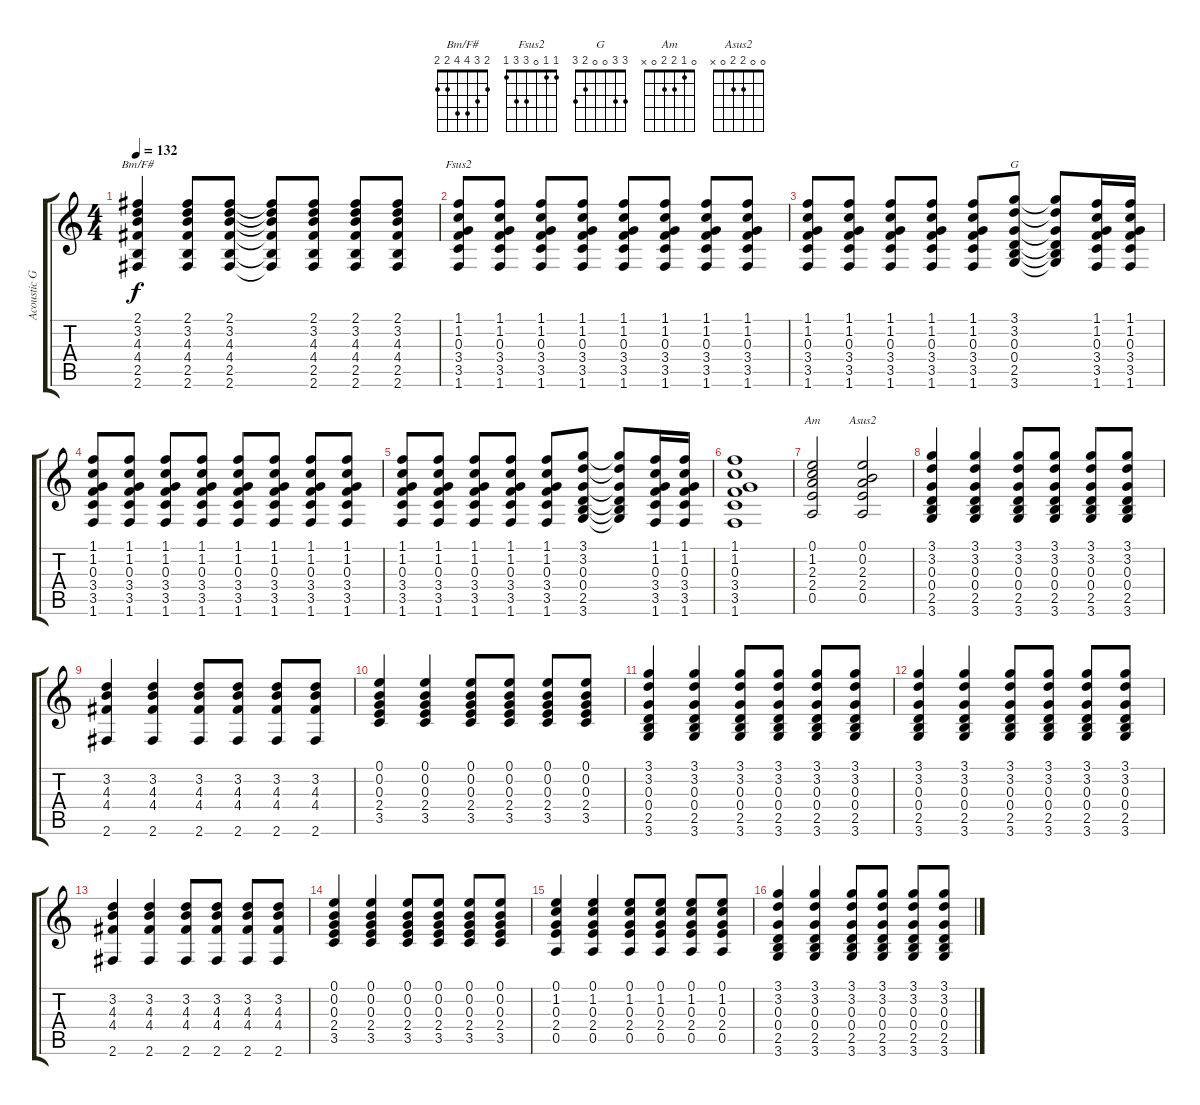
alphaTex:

\track ("Acoustic Guitar" "Acoustic G") {instrument acousticguitarsteel}
\staff {score tabs}
\tuning (E4 B3 G3 D3 A2 E2) {hide}
\chord ("Bm/F#" 2 3 4 4 2 2)
\chord ("Fsus2" 1 1 0 3 3 1)
\chord ("G" 3 3 0 0 2 3)
\chord ("Am" 0 1 2 2 0 x)
\chord ("Asus2" 0 0 2 2 0 x)
\ts (4 4)
\tempo 132
\clef g2
\ks c
(2.1 3.2 4.3 4.4 2.5 2.6).4{ch "Bm/F#" dy f} (2.1 3.2 4.3 4.4 2.5 2.6).8 (2.1 3.2 4.3 4.4 2.5 2.6).8 (2.1{t} 3.2{t} 4.3{t} 4.4{t} 2.5{t} 2.6{t}).8 (2.1 3.2 4.3 4.4 2.5 2.6).8 (2.1 3.2 4.3 4.4 2.5 2.6).8 (2.1 3.2 4.3 4.4 2.5 2.6).8 |
(1.1 1.2 0.3 3.4 3.5 1.6).8{ch "Fsus2"} (1.1 1.2 0.3 3.4 3.5 1.6).8 (1.1 1.2 0.3 3.4 3.5 1.6).8 (1.1 1.2 0.3 3.4 3.5 1.6).8 (1.1 1.2 0.3 3.4 3.5 1.6).8 (1.1 1.2 0.3 3.4 3.5 1.6).8 (1.1 1.2 0.3 3.4 3.5 1.6).8 (1.1 1.2 0.3 3.4 3.5 1.6).8 |
(1.1 1.2 0.3 3.4 3.5 1.6).8 (1.1 1.2 0.3 3.4 3.5 1.6).8 (1.1 1.2 0.3 3.4 3.5 1.6).8 (1.1 1.2 0.3 3.4 3.5 1.6).8 (1.1 1.2 0.3 3.4 3.5 1.6).8 (3.1 3.2 0.3 0.4 2.5 3.6).8{ch "G"} (3.1{t} 3.2{t} 0.3{t} 0.4{t} 2.5{t} 3.6{t}).8 (1.1 1.2 0.3 3.4 3.5 1.6).16 (1.1 1.2 0.3 3.4 3.5 1.6).16 |
(1.1 1.2 0.3 3.4 3.5 1.6).8 (1.1 1.2 0.3 3.4 3.5 1.6).8 (1.1 1.2 0.3 3.4 3.5 1.6).8 (1.1 1.2 0.3 3.4 3.5 1.6).8 (1.1 1.2 0.3 3.4 3.5 1.6).8 (1.1 1.2 0.3 3.4 3.5 1.6).8 (1.1 1.2 0.3 3.4 3.5 1.6).8 (1.1 1.2 0.3 3.4 3.5 1.6).8 |
(1.1 1.2 0.3 3.4 3.5 1.6).8 (1.1 1.2 0.3 3.4 3.5 1.6).8 (1.1 1.2 0.3 3.4 3.5 1.6).8 (1.1 1.2 0.3 3.4 3.5 1.6).8 (1.1 1.2 0.3 3.4 3.5 1.6).8 (3.1 3.2 0.3 0.4 2.5 3.6).8 (3.1{t} 3.2{t} 0.3{t} 0.4{t} 2.5{t} 3.6{t}).8 (1.1 1.2 0.3 3.4 3.5 1.6).16 (1.1 1.2 0.3 3.4 3.5 1.6).16 |
(1.1 1.2 0.3 3.4 3.5 1.6).1 |
(0.1 1.2 2.3 2.4 0.5).2{ch "Am"} (0.1 0.2 2.3 2.4 0.5).2{ch "Asus2"} |
(3.1 3.2 0.3 0.4 2.5 3.6).4 (3.1 3.2 0.3 0.4 2.5 3.6).4 (3.1 3.2 0.3 0.4 2.5 3.6).8 (3.1 3.2 0.3 0.4 2.5 3.6).8 (3.1 3.2 0.3 0.4 2.5 3.6).8 (3.1 3.2 0.3 0.4 2.5 3.6).8 |
(3.2 4.3 4.4 2.6).4 (3.2 4.3 4.4 2.6).4 (3.2 4.3 4.4 2.6).8 (3.2 4.3 4.4 2.6).8 (3.2 4.3 4.4 2.6).8 (3.2 4.3 4.4 2.6).8 |
(0.1 0.2 0.3 2.4 3.5).4 (0.1 0.2 0.3 2.4 3.5).4 (0.1 0.2 0.3 2.4 3.5).8 (0.1 0.2 0.3 2.4 3.5).8 (0.1 0.2 0.3 2.4 3.5).8 (0.1 0.2 0.3 2.4 3.5).8 |
(3.1 3.2 0.3 0.4 2.5 3.6).4 (3.1 3.2 0.3 0.4 2.5 3.6).4 (3.1 3.2 0.3 0.4 2.5 3.6).8 (3.1 3.2 0.3 0.4 2.5 3.6).8 (3.1 3.2 0.3 0.4 2.5 3.6).8 (3.1 3.2 0.3 0.4 2.5 3.6).8 |
(3.1 3.2 0.3 0.4 2.5 3.6).4 (3.1 3.2 0.3 0.4 2.5 3.6).4 (3.1 3.2 0.3 0.4 2.5 3.6).8 (3.1 3.2 0.3 0.4 2.5 3.6).8 (3.1 3.2 0.3 0.4 2.5 3.6).8 (3.1 3.2 0.3 0.4 2.5 3.6).8 |
(3.2 4.3 4.4 2.6).4 (3.2 4.3 4.4 2.6).4 (3.2 4.3 4.4 2.6).8 (3.2 4.3 4.4 2.6).8 (3.2 4.3 4.4 2.6).8 (3.2 4.3 4.4 2.6).8 |
(0.1 0.2 0.3 2.4 3.5).4 (0.1 0.2 0.3 2.4 3.5).4 (0.1 0.2 0.3 2.4 3.5).8 (0.1 0.2 0.3 2.4 3.5).8 (0.1 0.2 0.3 2.4 3.5).8 (0.1 0.2 0.3 2.4 3.5).8 |
(0.1 1.2 0.3 2.4 0.5).4 (0.1 1.2 0.3 2.4 0.5).4 (0.1 1.2 0.3 2.4 0.5).8 (0.1 1.2 0.3 2.4 0.5).8 (0.1 1.2 0.3 2.4 0.5).8 (0.1 1.2 0.3 2.4 0.5).8 |
(3.1 3.2 0.3 0.4 2.5 3.6).4 (3.1 3.2 0.3 0.4 2.5 3.6).4 (3.1 3.2 0.3 0.4 2.5 3.6).8 (3.1 3.2 0.3 0.4 2.5 3.6).8 (3.1 3.2 0.3 0.4 2.5 3.6).8 (3.1 3.2 0.3 0.4 2.5 3.6).8
